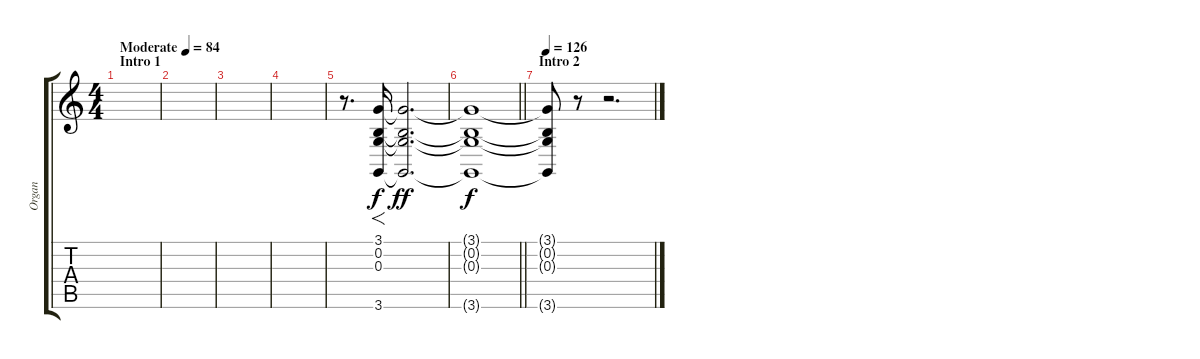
\track ("Organ" "Organ") {instrument lead3calliope}
\staff {score tabs}
\tuning (E4 B3 G3 D3 A2 E2) {hide}
\ts (4 4)
\section ("" "Intro 1")
\tempo (84 "Moderate")
\clef g2
\ks c
|
|
|
|
r.8{d} (3.1 0.2 0.3 3.6).16{f} (3.1{t} 0.2{t} 0.3{t} 3.6{t}).2{d dy ff} |
\barLineRight lightlight
(3.1{t} 0.2{t} 0.3{t} 3.6{t}).1{dy f} |
\section ("" "Intro 2")
\tempo 126
(3.1{t} 0.2{t} 0.3{t} 3.6{t}).8 r.8 r.2{d}
